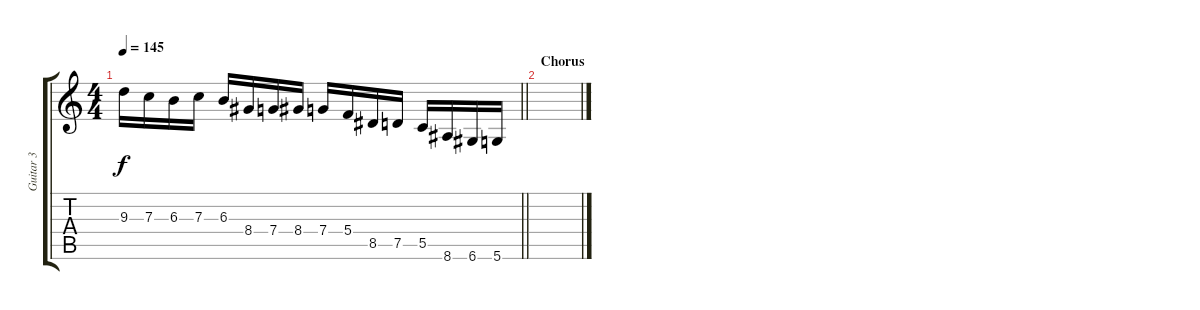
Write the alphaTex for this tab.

\track ("Guitar 3" "Guitar 3") {instrument distortionguitar}
\staff {score tabs}
\tuning (D4 A3 F3 C3 G2 D2) {hide}
\ts (4 4)
\tempo 145
\clef g2
\barLineRight lightlight
\ks c
9.3.16{dy f} 7.3.16 6.3.16 7.3.16 6.3.16 8.4.16 7.4.16 8.4.16 7.4.16 5.4.16 8.5.16 7.5.16 5.5.16 8.6.16 6.6.16 5.6.16 |
\section ("" "Chorus")
